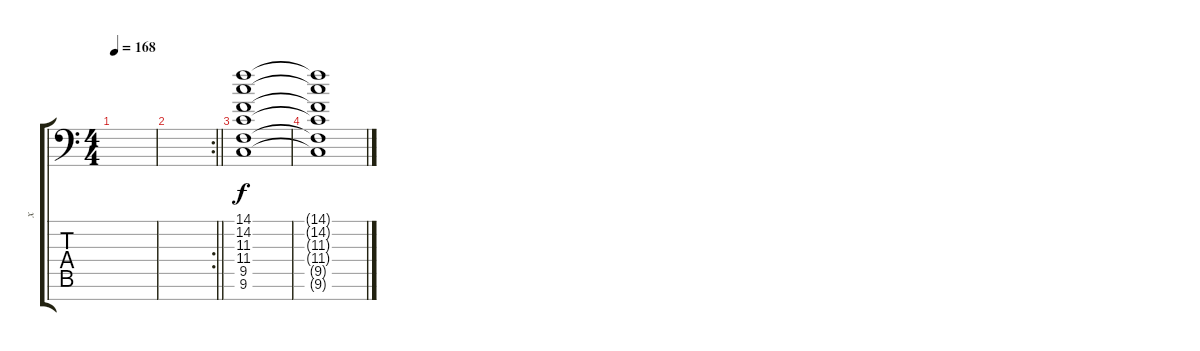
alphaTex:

\track ("х" "х") {instrument tubularbells}
\staff {score tabs}
\tuning (Eb4 Bb3 Gb3 Db3 Ab2 Eb2 Bb1) {hide}
\ts (4 4)
\tempo 168
\clef f4
\ks c
|
\rc 2
\barLineRight lightlight
|
\section ("" "")
(14.1 14.2 11.3 11.4 9.5 9.6).1 |
(14.1{t} 14.2{t} 11.3{t} 11.4{t} 9.5{t} 9.6{t}).1
